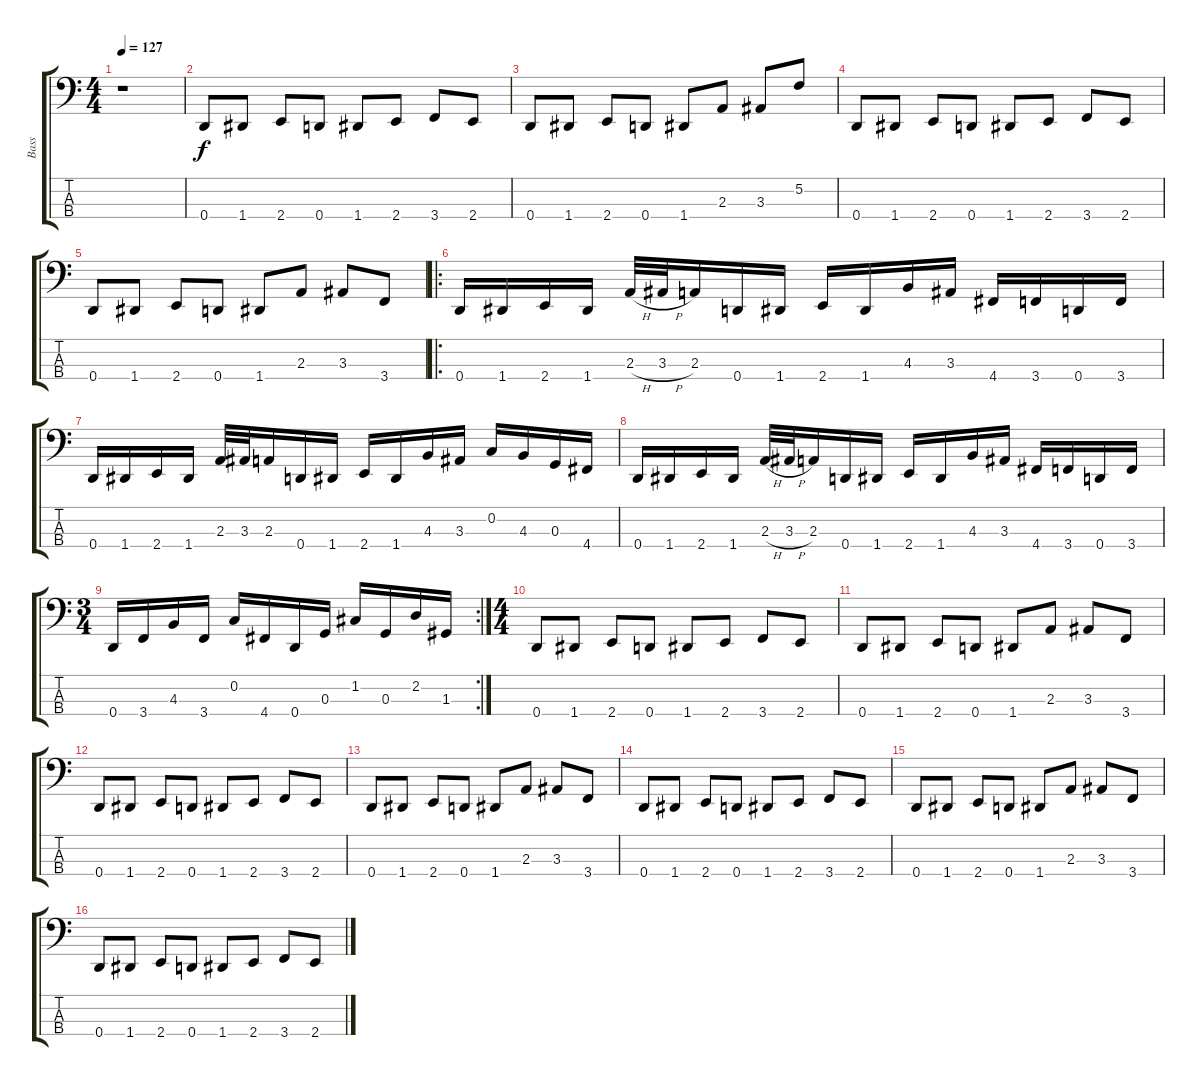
\track ("Bass" "Bass") {instrument electricbassfinger}
\staff {score tabs}
\tuning (F2 C2 G1 D1) {hide}
\ts (4 4)
\tempo 127
\clef f4
\ks c
r.1{dy f instrument electricbassfinger} |
0.4.8 1.4.8 2.4.8 0.4.8 1.4.8 2.4.8 3.4.8 2.4.8 |
0.4.8 1.4.8 2.4.8 0.4.8 1.4.8 2.3.8 3.3.8 5.2.8 |
0.4.8 1.4.8 2.4.8 0.4.8 1.4.8 2.4.8 3.4.8 2.4.8 |
0.4.8 1.4.8 2.4.8 0.4.8 1.4.8 2.3.8 3.3.8 3.4.8 |
\ro
0.4.16 1.4.16 2.4.16 1.4.16 2.3{h}.32 3.3{h}.32 2.3.16 0.4.16 1.4.16 2.4.16 1.4.16 4.3.16 3.3.16 4.4.16 3.4.16 0.4.16 3.4.16 |
0.4.16 1.4.16 2.4.16 1.4.16 2.3.32 3.3.32 2.3.16 0.4.16 1.4.16 2.4.16 1.4.16 4.3.16 3.3.16 0.2.16 4.3.16 0.3.16 4.4.16 |
0.4.16 1.4.16 2.4.16 1.4.16 2.3{h}.32 3.3{h}.32 2.3.16 0.4.16 1.4.16 2.4.16 1.4.16 4.3.16 3.3.16 4.4.16 3.4.16 0.4.16 3.4.16 |
\rc 2
\ts (3 4)
0.4.16 3.4.16 4.3.16 3.4.16 0.2.16 4.4.16 0.4.16 0.3.16 1.2.16 0.3.16 2.2.16 1.3.16 |
\ts (4 4)
0.4.8 1.4.8 2.4.8 0.4.8 1.4.8 2.4.8 3.4.8 2.4.8 |
0.4.8 1.4.8 2.4.8 0.4.8 1.4.8 2.3.8 3.3.8 3.4.8 |
0.4.8 1.4.8 2.4.8 0.4.8 1.4.8 2.4.8 3.4.8 2.4.8 |
0.4.8 1.4.8 2.4.8 0.4.8 1.4.8 2.3.8 3.3.8 3.4.8 |
0.4.8 1.4.8 2.4.8 0.4.8 1.4.8 2.4.8 3.4.8 2.4.8 |
0.4.8 1.4.8 2.4.8 0.4.8 1.4.8 2.3.8 3.3.8 3.4.8 |
0.4.8 1.4.8 2.4.8 0.4.8 1.4.8 2.4.8 3.4.8 2.4.8
